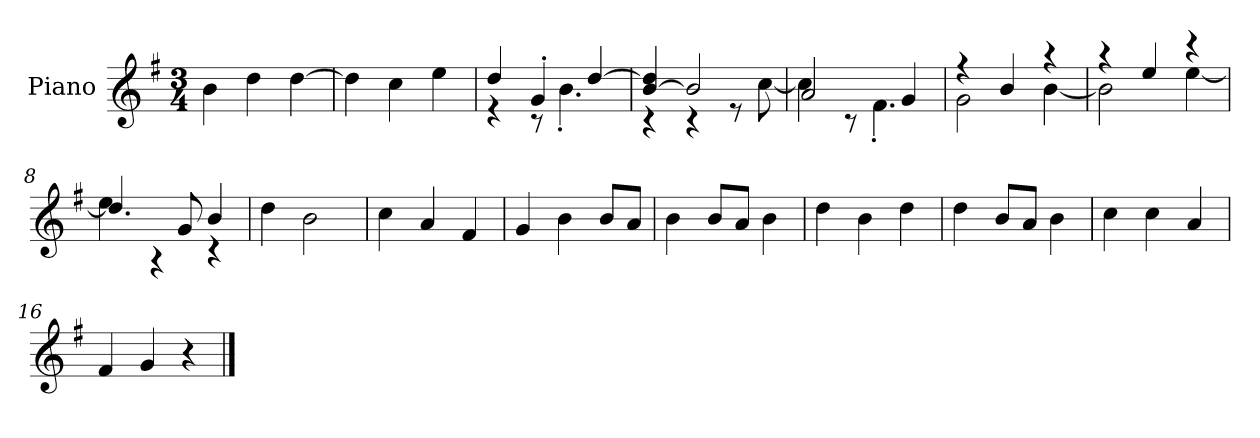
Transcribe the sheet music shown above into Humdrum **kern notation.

**kern
*part1
*staff1
*I"Piano
*I'P-no
*clefG2
*k[f#]
*M3/4
*MM178
=1
4b\
4dd\
[4dd\
=2
4dd\]
4cc\
4ee\
=3
*^
4dd/	4r
4g'/	8r
.	4.b'\
[4dd/	.
=4	=4
[4b/ 4dd/]	4r
2b/]	4r
.	8r
.	[8cc\
=5	=5
2a/	4cc\]
.	8r
.	4.f#'\
4g/	.
=6	=6
4r	2g\
4b/	.
4r	[4b\
=7	=7
4r	2b\]
4ee/	.
4r	[4ee\
=8	=8
4.dd/	4ee\]
.	4r
8g/	.
4b/	4r
*v	*v
=9
4dd\
2b\
!!LO:LB:g=z
=10
4cc\
4a/
4f#/
=11
4g/
4b\
8b/L
8a/J
=12
4b\
8b/L
8a/J
4b\
=13
4dd\
4b\
4dd\
=14
4dd\
8b/L
8a/J
4b\
=15
4cc\
4cc\
4a/
=16
4f#/
4g/
4r
==
*-
